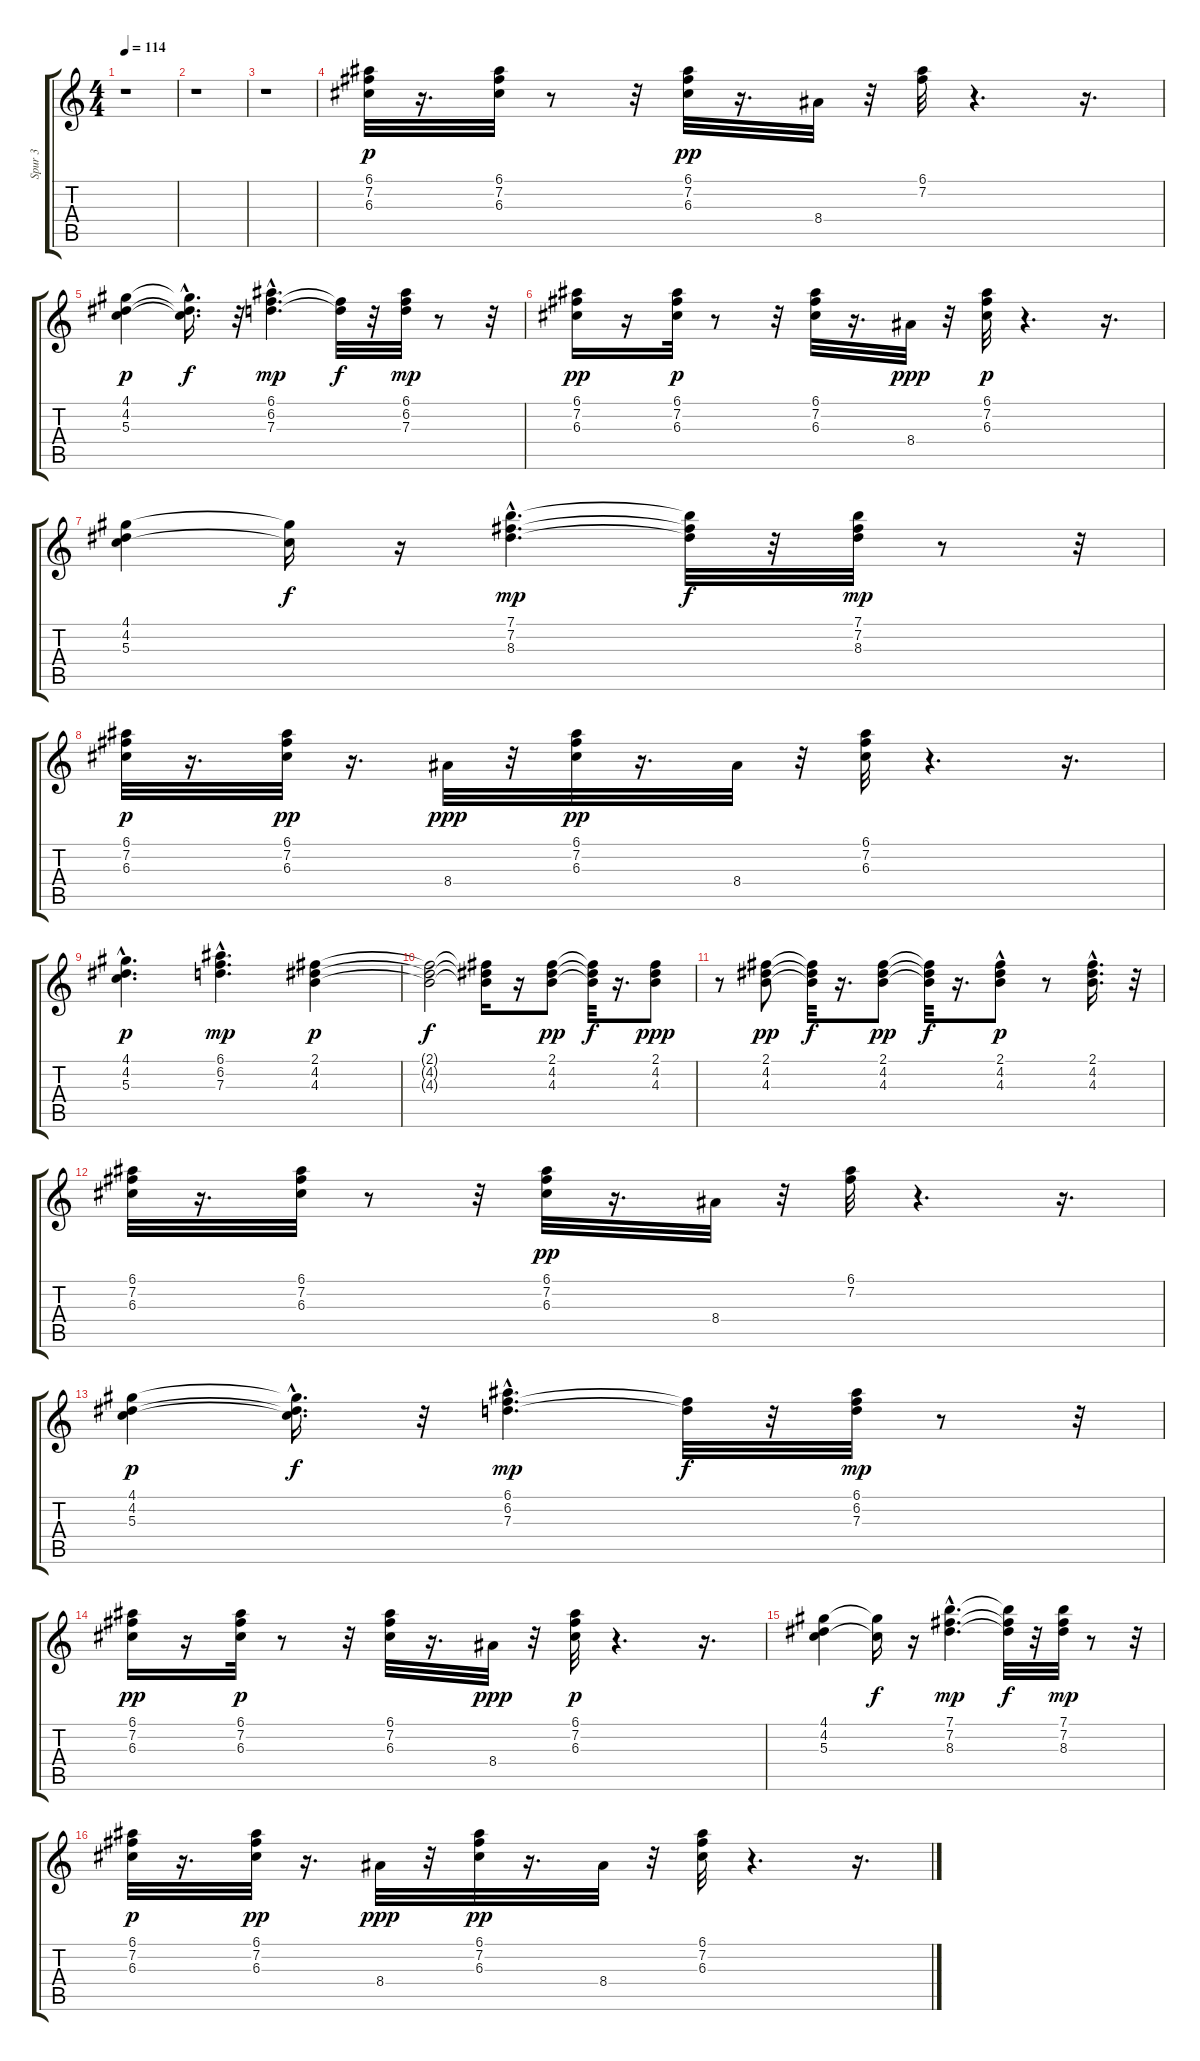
\track ("Spur 3" "Spur 3") {instrument electricguitarclean}
\staff {score tabs}
\tuning (E4 B3 G3 D3 A2 E2) {hide}
\ts (4 4)
\tempo 114
\clef g2
\ks c
r.1{dy mp} |
r.1 |
r.1 |
(6.1 7.2 6.3).32{dy p} r.16{d} (6.1 7.2 6.3).32 r.8 r.32 (6.1 7.2 6.3).32{dy pp} r.16{d} 8.4.32 r.32 (6.1 7.2).32 r.4{d} r.16{d} |
(4.1 4.2 5.3).4{dy p} (4.1{hac t} 4.2{t} 5.3{t}).16{d dy f} r.32 (6.1{hac} 6.2{hac} 7.3{hac}).4{d dy mp} (6.2{t} 7.3{t}).32{dy f} r.32 (6.1 6.2 7.3).32{dy mp} r.8 r.32 |
(6.1 7.2 6.3).16{dy pp} r.16 (6.1 7.2 6.3).32{dy p} r.8 r.32 (6.1 7.2 6.3).32 r.16{d} 8.4.32{dy ppp} r.32 (6.1 7.2 6.3).32{dy p} r.4{d} r.16{d} |
(4.1 4.2 5.3).4 (4.1{t} 5.3{t}).16{dy f} r.16 (7.1{hac} 7.2{hac} 8.3{hac}).4{d dy mp} (7.1{t} 7.2{t} 8.3{t}).32{dy f} r.32 (7.1 7.2 8.3).32{dy mp} r.8 r.32 |
(6.1 7.2 6.3).32{dy p} r.16{d} (6.1 7.2 6.3).32{dy pp} r.16{d} 8.4.32{dy ppp} r.32 (6.1 7.2 6.3).32{dy pp} r.16{d} 8.4.32 r.32 (6.1 7.2 6.3).32 r.4{d} r.16{d} |
(4.1{hac} 4.2 5.3).4{d dy p} (6.1{hac} 6.2{hac} 7.3{hac}).4{d dy mp} (2.1 4.2 4.3).4{dy p} |
(2.1{t} 4.2{t} 4.3{t}).2{dy f} (2.1{t} 4.2{t} 4.3{t}).16 r.16 (2.1 4.2 4.3).8{dy pp} (2.1{t} 4.2{t} 4.3{t}).32{dy f} r.16{d} (2.1 4.2 4.3).8{dy ppp} |
r.8 (2.1 4.2 4.3).8{dy pp} (2.1{t} 4.2{t} 4.3{t}).32{dy f} r.16{d} (2.1 4.2 4.3).8{dy pp} (2.1{t} 4.2{t} 4.3{t}).32{dy f} r.16{d} (2.1{hac} 4.2 4.3{hac}).8{dy p} r.8 (2.1{hac} 4.2{hac} 4.3{hac}).16{d} r.32 |
(6.1 7.2 6.3).32 r.16{d} (6.1 7.2 6.3).32 r.8 r.32 (6.1 7.2 6.3).32{dy pp} r.16{d} 8.4.32 r.32 (6.1 7.2).32 r.4{d} r.16{d} |
(4.1 4.2 5.3).4{dy p} (4.1{hac t} 4.2{t} 5.3{t}).16{d dy f} r.32 (6.1{hac} 6.2{hac} 7.3{hac}).4{d dy mp} (6.2{t} 7.3{t}).32{dy f} r.32 (6.1 6.2 7.3).32{dy mp} r.8 r.32 |
(6.1 7.2 6.3).16{dy pp} r.16 (6.1 7.2 6.3).32{dy p} r.8 r.32 (6.1 7.2 6.3).32 r.16{d} 8.4.32{dy ppp} r.32 (6.1 7.2 6.3).32{dy p} r.4{d} r.16{d} |
(4.1 4.2 5.3).4 (4.1{t} 5.3{t}).16{dy f} r.16 (7.1{hac} 7.2{hac} 8.3{hac}).4{d dy mp} (7.1{t} 7.2{t} 8.3{t}).32{dy f} r.32 (7.1 7.2 8.3).32{dy mp} r.8 r.32 |
(6.1 7.2 6.3).32{dy p} r.16{d} (6.1 7.2 6.3).32{dy pp} r.16{d} 8.4.32{dy ppp} r.32 (6.1 7.2 6.3).32{dy pp} r.16{d} 8.4.32 r.32 (6.1 7.2 6.3).32 r.4{d} r.16{d}
